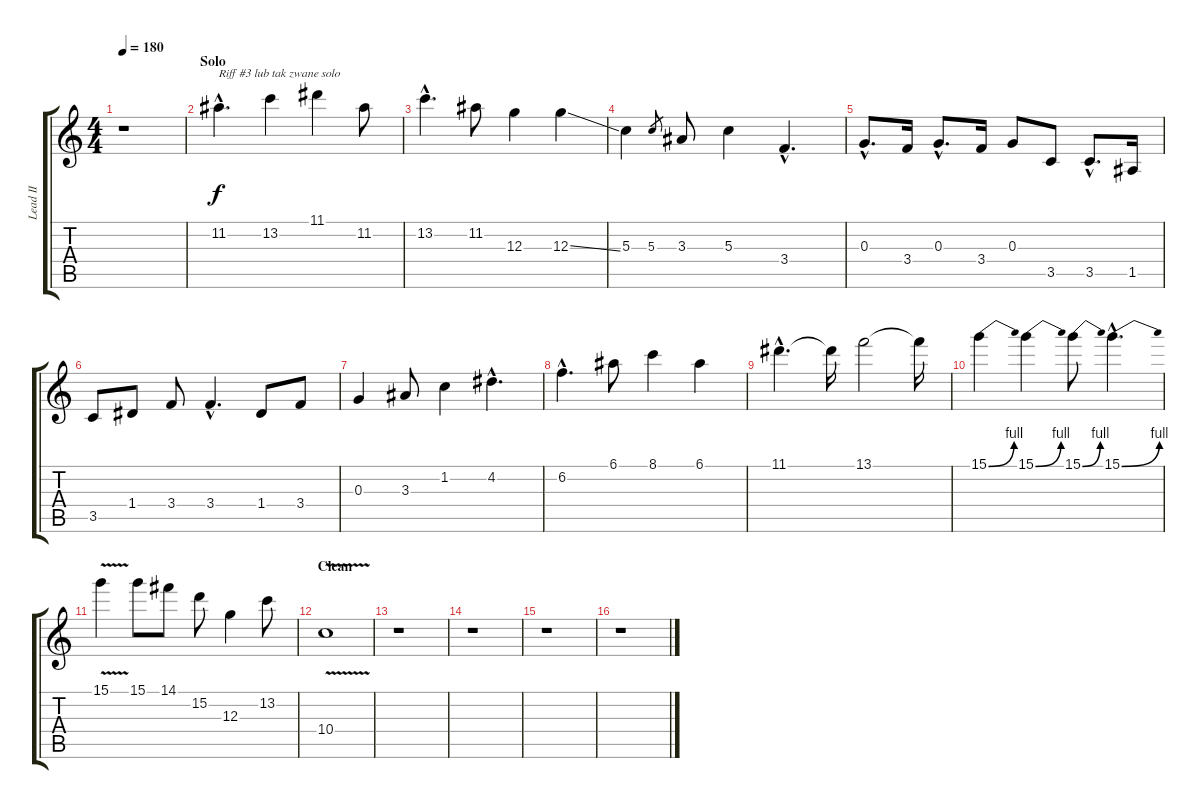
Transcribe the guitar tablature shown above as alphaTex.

\track ("Lead II" "Lead II") {instrument overdrivenguitar}
\staff {score tabs}
\tuning (E4 B3 G3 D3 A2 E2) {hide}
\ts (4 4)
\tempo 180
\clef g2
\ks c
r.1{dy f} |
\section ("" "Solo")
11.2{hac}.4{d txt "Riff #3 lub tak zwane solo"} 13.2.4 11.1.4 11.2.8 |
13.2{hac}.4{d} 11.2.8 12.3.4 12.3{ss}.4 |
5.3.4 5.3.8{gr} 3.3.8 5.3.4 3.4{hac}.4{d} |
0.3{hac}.8{d} 3.4.16 0.3{hac}.8{d} 3.4.16 0.3.8 3.5.8 3.5{hac}.8{d} 1.5.16 |
3.5.8 1.4.8 3.4.8 3.4{hac}.4{d} 1.4.8 3.4.8 |
0.3.4 3.3.8 1.2.4 4.2{hac}.4{d} |
6.2{hac}.4{d} 6.1.8 8.1.4 6.1.4 |
11.1{hac}.4{d} 11.1{t}.16 13.1.2 13.1{t}.16 |
15.1{be (bend 0 0 60 4)}.4 15.1{be (bend 0 0 60 4)}.4 15.1{be (bend 0 0 60 4)}.8 15.1{be (bend 0 0 60 4) hac}.4{d} |
15.1{v}.4 15.1.8 14.1.8 15.2.8 12.3.4 13.2.8 |
\section ("" "Clean")
10.4{v}.1 |
r.1 |
r.1 |
r.1 |
r.1
